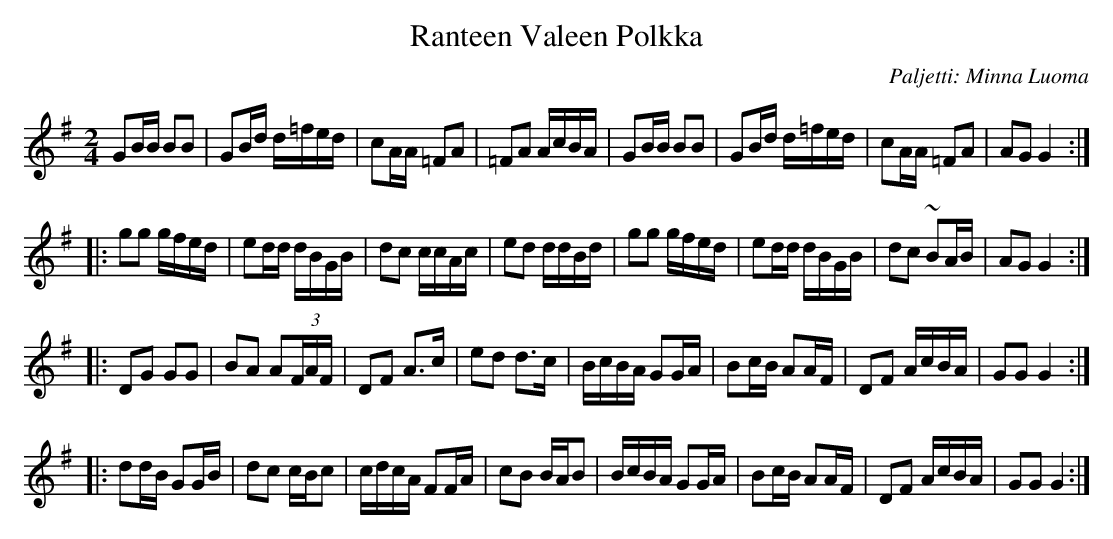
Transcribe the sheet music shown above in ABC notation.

X:1
T:Ranteen Valeen Polkka
C:Paljetti: Minna Luoma
M:2/4
L:1/16
K:G
G2BB B2B2|G2Bd d=fed|c2AA =F2A2|=F2A2 AcBA|\
G2BB B2B2|G2Bd d=fed|c2AA =F2A2|A2G2 G4:|
|:g2g2 gfed|e2dd dBGB|d2c2 ccAc|e2d2 ddBd|\
g2g2 gfed|e2dd dBGB|d2c2 ~B2AB|A2G2 G4:|
|:D2G2 G2G2|B2A2 A2(3FAF|D2F2 A3c|e2d2 d3c|\
BcBA G2GA|B2cB A2AF|D2F2 AcBA|G2G2 G4:|
|:d2dB G2GB|d2c2 cBc2|cdcA F2FA|c2B2 BAB2|\
BcBA G2GA|B2cB A2AF|D2F2 AcBA|G2G2 G4:|
